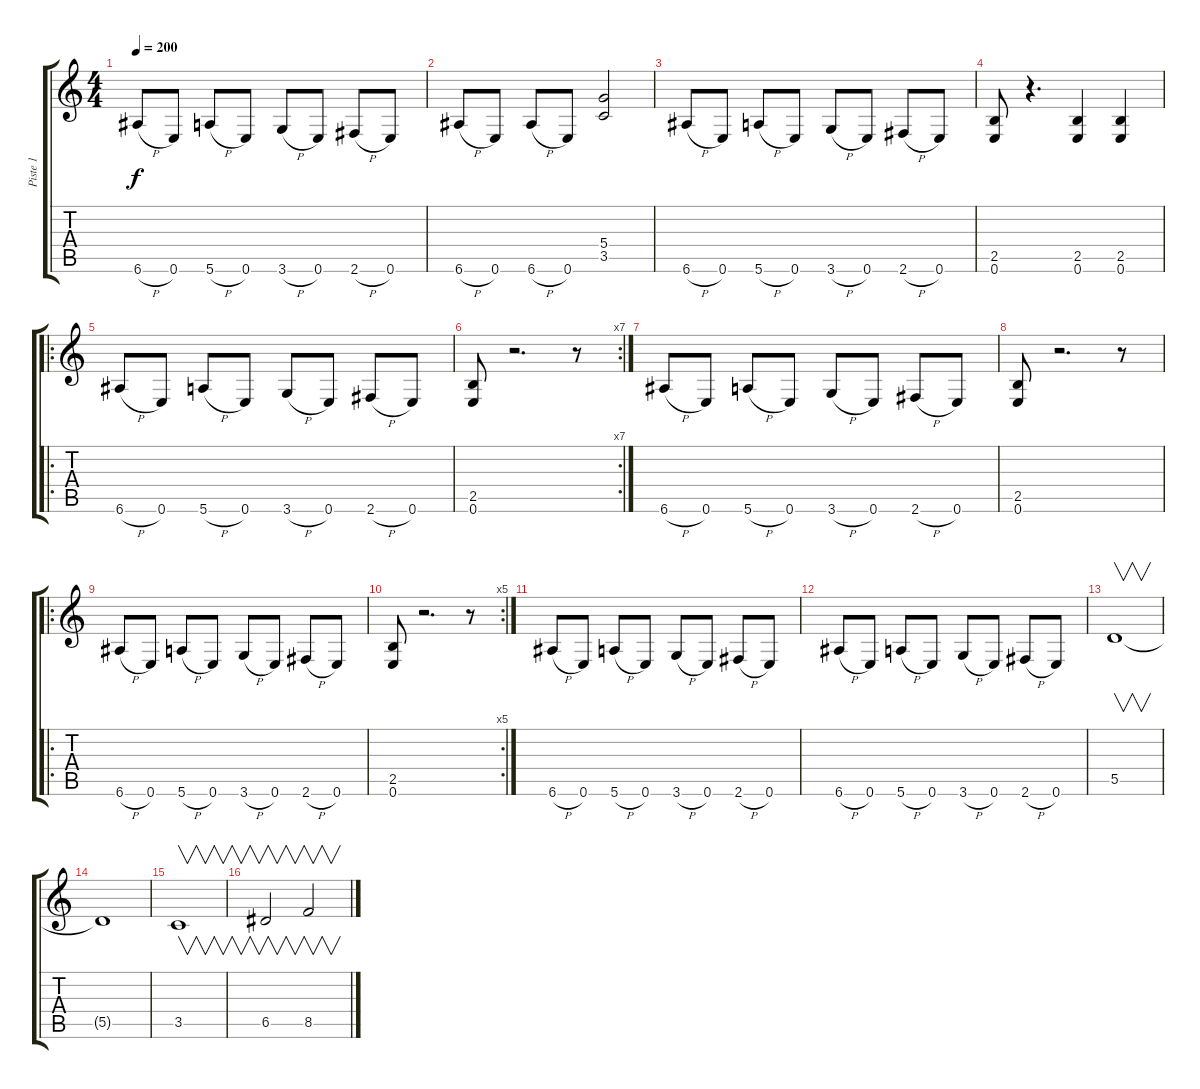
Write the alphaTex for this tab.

\track ("Piste 1" "Piste 1") {instrument distortionguitar}
\staff {score tabs}
\tuning (E4 B3 G3 D3 A2 E2) {hide}
\ts (4 4)
\tempo 200
\clef g2
\ks c
6.6{h}.8{dy f} 0.6.8 5.6{h}.8 0.6.8 3.6{h}.8 0.6.8 2.6{h}.8 0.6.8 |
6.6{h}.8 0.6.8 6.6{h}.8 0.6.8 (5.4 3.5).2 |
6.6{h}.8 0.6.8 5.6{h}.8 0.6.8 3.6{h}.8 0.6.8 2.6{h}.8 0.6.8 |
(2.5 0.6).8 r.4{d} (2.5 0.6).4 (2.5 0.6).4 |
\ro
6.6{h}.8 0.6.8 5.6{h}.8 0.6.8 3.6{h}.8 0.6.8 2.6{h}.8 0.6.8 |
\rc 7
(2.5 0.6).8 r.2{d} r.8 |
6.6{h}.8 0.6.8 5.6{h}.8 0.6.8 3.6{h}.8 0.6.8 2.6{h}.8 0.6.8 |
(2.5 0.6).8 r.2{d} r.8 |
\ro
6.6{h}.8 0.6.8 5.6{h}.8 0.6.8 3.6{h}.8 0.6.8 2.6{h}.8 0.6.8 |
\rc 5
(2.5 0.6).8 r.2{d} r.8 |
6.6{h}.8 0.6.8 5.6{h}.8 0.6.8 3.6{h}.8 0.6.8 2.6{h}.8 0.6.8 |
6.6{h}.8 0.6.8 5.6{h}.8 0.6.8 3.6{h}.8 0.6.8 2.6{h}.8 0.6.8 |
5.5.1{v volume 8 instrument electricguitarclean} |
5.5{t}.1 |
3.5.1{v} |
6.5.2{v} 8.5.2{v}
